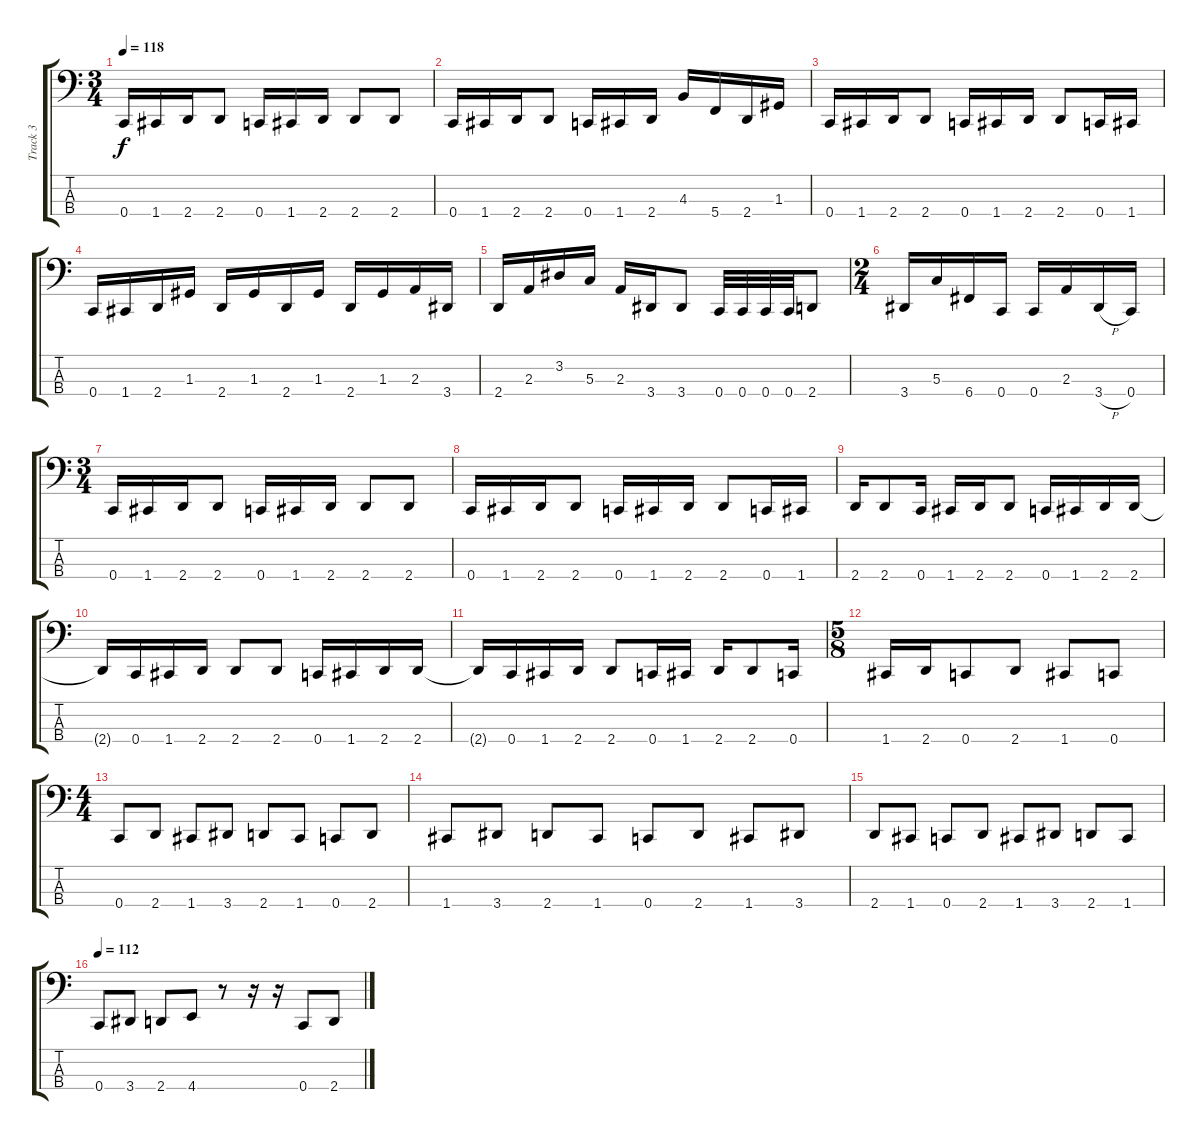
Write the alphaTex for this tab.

\track ("Track 3" "Track 3") {instrument electricbassfinger}
\staff {score tabs}
\tuning (F2 C2 G1 C1) {hide}
\ts (3 4)
\tempo 118
\clef f4
\ks c
0.4.16{dy f} 1.4.16 2.4.16 2.4.8 0.4.16 1.4.16 2.4.16 2.4.8 2.4.8 |
0.4.16 1.4.16 2.4.16 2.4.8 0.4.16 1.4.16 2.4.16 4.3.16 5.4.16 2.4.16 1.3.16 |
0.4.16 1.4.16 2.4.16 2.4.8 0.4.16 1.4.16 2.4.16 2.4.8 0.4.16 1.4.16 |
0.4.16 1.4.16 2.4.16 1.3.16 2.4.16 1.3.16 2.4.16 1.3.16 2.4.16 1.3.16 2.3.16 3.4.16 |
2.4.16 2.3.16 3.2.16 5.3.16 2.3.16 3.4.16 3.4.8 0.4.32 0.4.32 0.4.32 0.4.32 2.4.8 |
\ts (2 4)
3.4.16 5.3.16 6.4.16 0.4.16 0.4.16 2.3.16 3.4{h}.16 0.4.16 |
\ts (3 4)
0.4.16 1.4.16 2.4.16 2.4.8 0.4.16 1.4.16 2.4.16 2.4.8 2.4.8 |
0.4.16 1.4.16 2.4.16 2.4.8 0.4.16 1.4.16 2.4.16 2.4.8 0.4.16 1.4.16 |
2.4.16 2.4.8 0.4.16 1.4.16 2.4.16 2.4.8 0.4.16 1.4.16 2.4.16 2.4.16 |
2.4{t}.16 0.4.16 1.4.16 2.4.16 2.4.8 2.4.8 0.4.16 1.4.16 2.4.16 2.4.16 |
2.4{t}.16 0.4.16 1.4.16 2.4.16 2.4.8 0.4.16 1.4.16 2.4.16 2.4.8 0.4.16 |
\ts (5 8)
1.4.16 2.4.16 0.4.8 2.4.8 1.4.8 0.4.8 |
\ts (4 4)
0.4.8 2.4.8 1.4.8 3.4.8 2.4.8 1.4.8 0.4.8 2.4.8 |
1.4.8 3.4.8 2.4.8 1.4.8 0.4.8 2.4.8 1.4.8 3.4.8 |
2.4.8 1.4.8 0.4.8 2.4.8 1.4.8 3.4.8 2.4.8 1.4.8 |
\tempo 112
0.4.8 3.4.8 2.4.8 4.4.8 r.8 r.16 r.16 0.4.8 2.4.8
